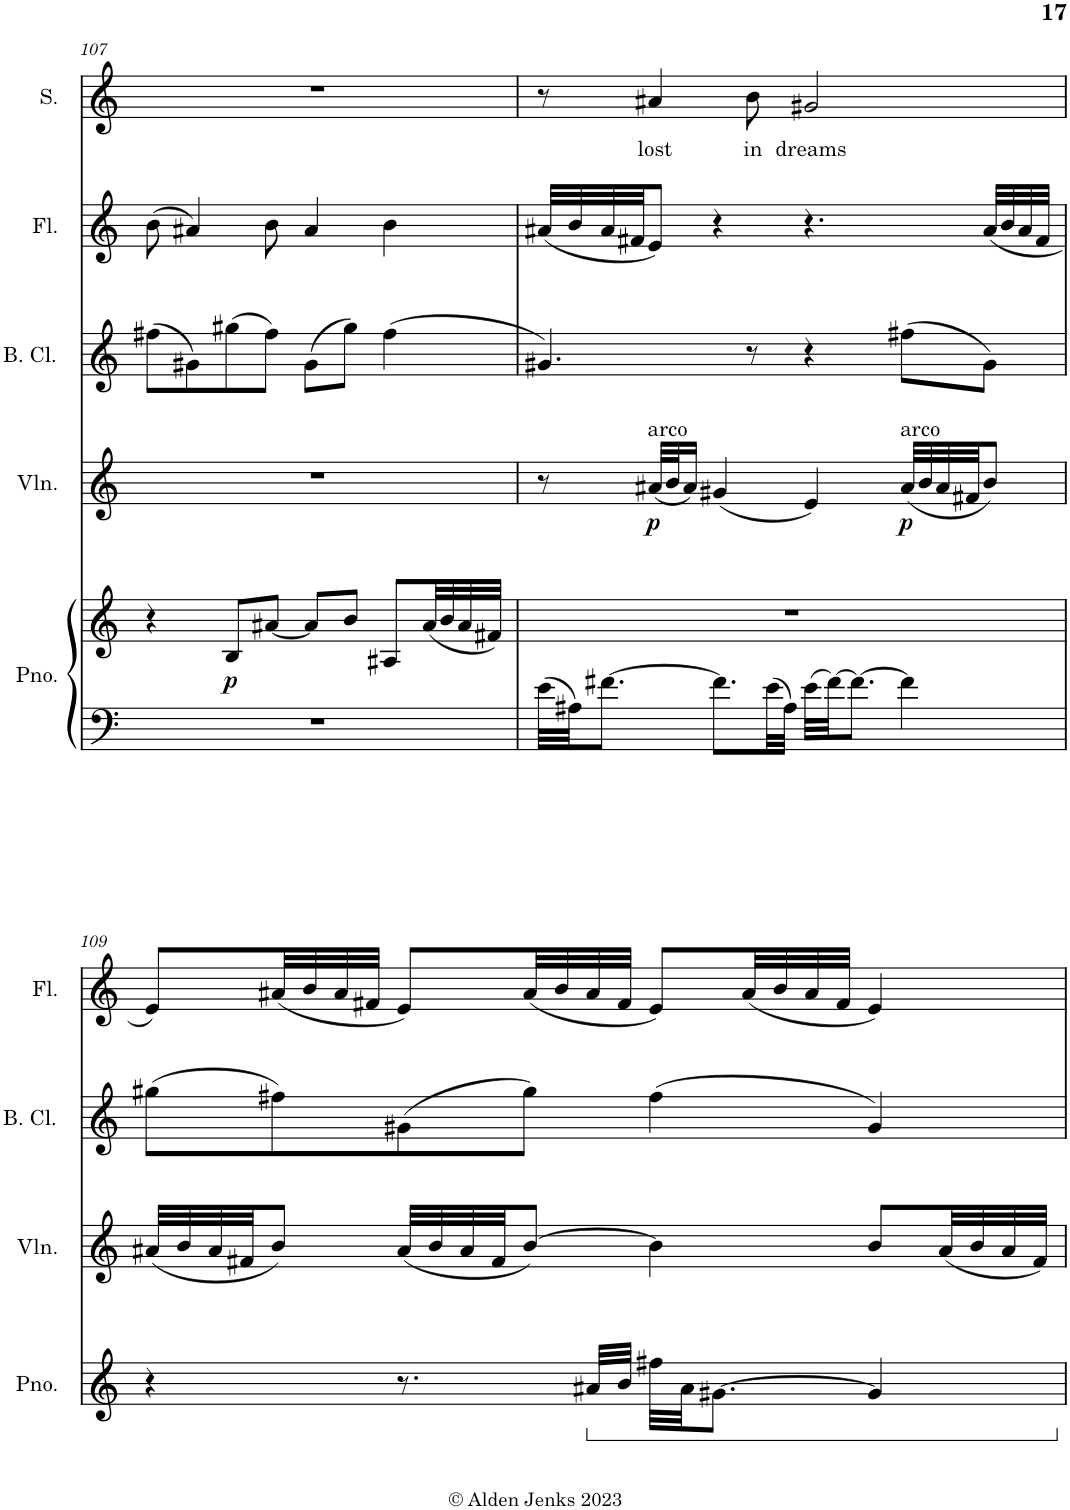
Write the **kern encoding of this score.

**kern	**kern	**dynam	**kern	**dynam	**kern	**kern	**kern	**text
*part5	*part5	*part5	*part4	*part4	*part3	*part2	*part1	*part1
*staff6	*staff5	*staff5/6	*staff4	*staff4	*staff3	*staff2	*staff1	*staff1
*I"Piano	*	*	*I"Violin	*	*I"Bass Clarinet (Bb)	*I"Flute	*I"Soprano	*
*I'Pno.	*	*	*I'Vln.	*	*I'B. Cl.	*I'Fl.	*I'S.	*
!!LO:PB:g=z
*clefF4	*clefG2	*	*clefG2	*	*clefG2	*clefG2	*clefG2	*
*	*	*	*	*	*Trd8c14	*	*	*
*k[]	*k[]	*	*k[]	*	*k[]	*k[]	*k[]	*
*M4/4	*M4/4	*	*M4/4	*	*M4/4	*M4/4	*M4/4	*
=107	=107	=107	=107	=107	=107	=107	=107	=107
1r	4r	.	1r	.	(8ff#X\L	(8b\	1r	.
.	.	.	.	.	8g#X\)	4a#X/)	.	.
!	!	!LO:DY:b	!	!	!	!	!	!
.	8B/L	p	.	.	(8gg#X\	.	.	.
.	[8a#X/J	.	.	.	8ff#\J)	8b\	.	.
.	8a#/L]	.	.	.	(8g#\L	4a#/	.	.
.	8b/J	.	.	.	8gg#\J)	.	.	.
.	8A#X/L	.	.	.	(4ff#\	4b\	.	.
.	(32a#/LL	.	.	.	.	.	.	.
.	32b/	.	.	.	.	.	.	.
.	32a#/	.	.	.	.	.	.	.
.	32f#X/JJJ)	.	.	.	.	.	.	.
=108	=108	=108	=108	=108	=108	=108	=108	=108
32e\LLL	1r	.	8r	.	4.g#X/)	(32a#X/LLL	8r	.
32A#X\JJ	.	.	.	.	.	32b/	.	.
[8.f#X\J	.	.	.	.	.	32a#/	.	.
.	.	.	.	.	.	32f#X/JJ	.	.
!	!	!	!LO:TX:a:t=arco	!	!	!	!	!
!	!	!	!	!LO:DY:b	!	!	!	!LO:LY:b
.	.	.	(32a#X/LLL	p	.	8e/J)	4a#X/	lost
.	.	.	32b/J	.	.	.	.	.
.	.	.	16a#/JJ)	.	.	.	.	.
8.f#\L]	.	.	(4g#X/	.	.	4r	.	.
!	!	!	!	!	!	!	!	!LO:LY:b
.	.	.	.	.	8r	.	8b\	in
32e\LL	.	.	.	.	.	.	.	.
32A#\JJJ	.	.	.	.	.	.	.	.
!	!	!	!	!	!	!	!	!LO:LY:b
32e\LLL	.	.	4e/)	.	4r	4.r	2g#X/	dreams
[32f#\JJ	.	.	.	.	.	.	.	.
8.f#\J_	.	.	.	.	.	.	.	.
!	!	!	!LO:TX:a:t=arco	!	!	!	!	!
!	!	!	!	!LO:DY:b	!	!	!	!
4f#\]	.	.	(32a#/LLL	p	(8ff#X\L	.	.	.
.	.	.	32b/	.	.	.	.	.
.	.	.	32a#/	.	.	.	.	.
.	.	.	32f#X/JJ	.	.	.	.	.
.	.	.	8b/J)	.	8g#\J)	(32a#/LLL	.	.
.	.	.	.	.	.	32b/	.	.
.	.	.	.	.	.	32a#/	.	.
.	.	.	.	.	.	32f#/JJJ	.	.
!!LO:LB:g=z
=109	=109	=109	=109	=109	=109	=109	=109	=109
1r	4r	.	(32a#X/LLL	.	(8gg#X\L	8e/L)	1r	.
.	.	.	32b/	.	.	.	.	.
.	.	.	32a#/	.	.	.	.	.
.	.	.	32f#X/JJ	.	.	.	.	.
.	.	.	8b/J)	.	8ff#X\)	(32a#X/LL	.	.
.	.	.	.	.	.	32b/	.	.
.	.	.	.	.	.	32a#/	.	.
.	.	.	.	.	.	32f#X/JJJ	.	.
.	8.r	.	(32a#/LLL	.	(8g#X\	8e/L)	.	.
.	.	.	32b/	.	.	.	.	.
.	.	.	32a#/	.	.	.	.	.
.	.	.	32f#/JJ	.	.	.	.	.
.	.	.	[8b/J)	.	8gg#\J)	(32a#/LL	.	.
.	.	.	.	.	.	32b/	.	.
*	*ped	*	*	*	*	*	*	*
.	32a#X/LLL	.	.	.	.	32a#/	.	.
.	32b/JJJ	.	.	.	.	32f#/JJJ	.	.
.	32ff#X\LLL	.	4b\]	.	(4ff#\	8e/L)	.	.
.	32a#\JJ	.	.	.	.	.	.	.
.	[8.g#X\J	.	.	.	.	.	.	.
.	.	.	.	.	.	(32a#/LL	.	.
.	.	.	.	.	.	32b/	.	.
.	.	.	.	.	.	32a#/	.	.
.	.	.	.	.	.	32f#/JJJ	.	.
.	4g#/]	.	8b/L	.	4g#/)	4e/)	.	.
.	.	.	(32a#/LL	.	.	.	.	.
.	.	.	32b/	.	.	.	.	.
.	.	.	32a#/	.	.	.	.	.
.	.	.	32f#/JJJ)	.	.	.	.	.
*	*Xped	*	*	*	*	*	*	*
=	=	=	=	=	=	=	=	=
*-	*-	*-	*-	*-	*-	*-	*-	*-
